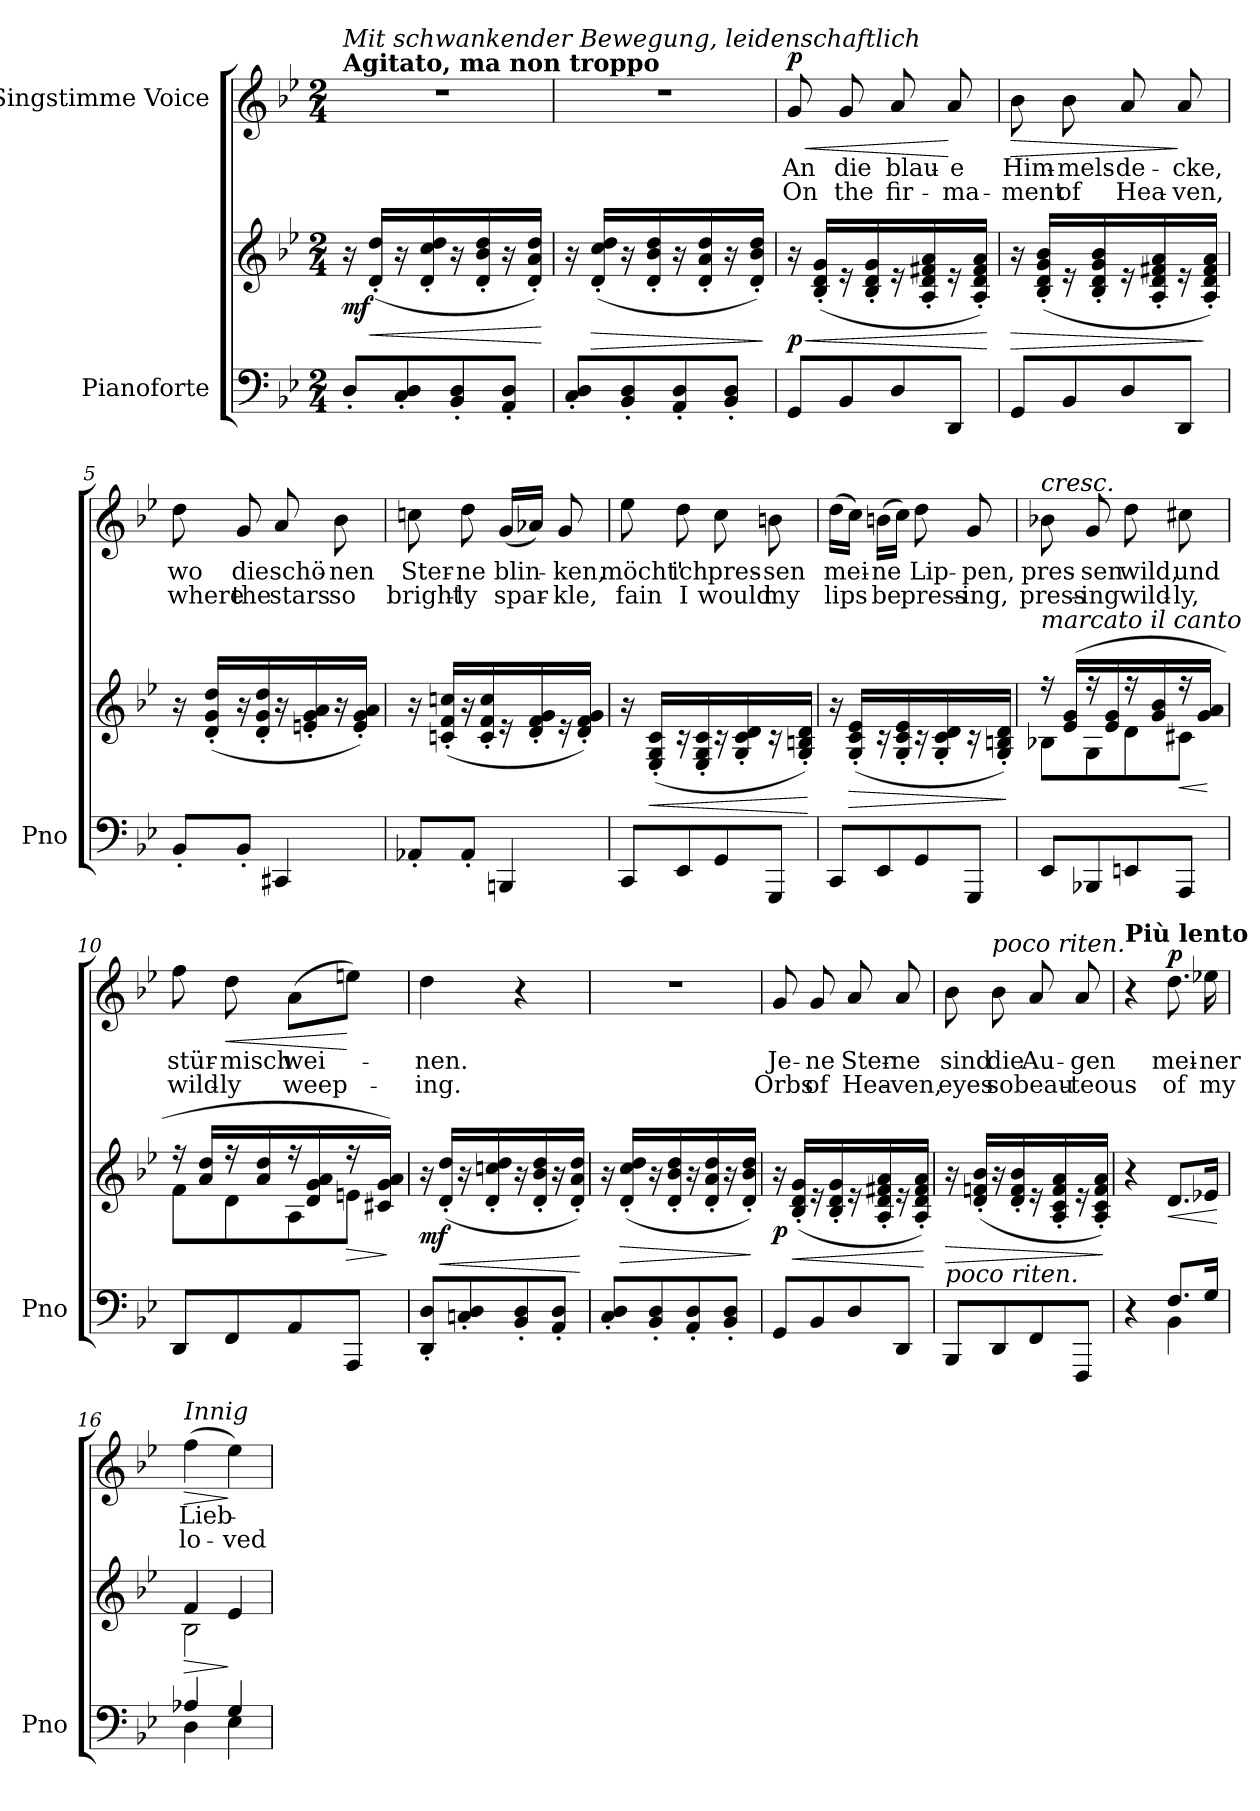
**kern	**kern	**dynam	**kern	**text	**text	**dynam
*part2	*part2	*part2	*part1	*part1	*part1	*part1
*staff3	*staff2	*staff2/3	*staff1	*staff1	*staff1	*staff1
*I"Pianoforte	*	*	*I"Singstimme Voice	*	*	*
*I'Pno	*	*	*	*	*	*
*clefF4	*clefG2	*	*clefG2	*	*	*
*k[b-e-]	*k[b-e-]	*	*k[b-e-]	*	*	*
*M2/4	*M2/4	*	*M2/4	*	*	*
=1	=1	=1	=1	=1	=1	=1
!	!	!	!LO:TX:a:B:t=Agitato, ma non troppo	!	!	!
!	!	!	!LO:TX:i:t=Mit schwankender Bewegung, leidenschaftlich	!	!	!
!	!	!LO:DY:b	!	!	!	!
8D'/L	16r	mf	2r	.	.	.
!	!	!LO:HP:b	!	!	!	!
.	(16d/' 16dd/'LL	<	.	.	.	.
8C/' 8D/'	16r	.	.	.	.	.
.	16d/' 16cc/' 16dd/'	.	.	.	.	.
8BB-/' 8D/'	16r	.	.	.	.	.
.	16d/' 16b-/' 16dd/'	.	.	.	.	.
8AA/' 8D/'J	16r	.	.	.	.	.
.	16d/' 16a/' 16dd/'JJ)	.	.	.	.	.
.	.	[	.	.	.	.
=2	=2	=2	=2	=2	=2	=2
8C/' 8D/'L	16r	.	2r	.	.	.
!	!	!LO:HP:b	!	!	!	!
.	(16d/' 16cc/' 16dd/'LL	>	.	.	.	.
8BB-/' 8D/'	16r	.	.	.	.	.
.	16d/' 16b-/' 16dd/'	.	.	.	.	.
8AA/' 8D/'	16r	.	.	.	.	.
.	16d/' 16a/' 16dd/'	.	.	.	.	.
8BB-/' 8D/'J	16r	.	.	.	.	.
.	16d/' 16b-/' 16dd/'JJ)	.	.	.	.	.
.	.	]	.	.	.	.
=3	=3	=3	=3	=3	=3	=3
!	!	!LO:HP:b	!	!	!	!LO:HP:b
!	!	!LO:DY:n=1:b	!	!	!	!LO:DY:n=1:a
8GG/L	16r	< p	8g/	An	On	< p
.	(16B-/' 16d/' 16g/'LL	.	.	.	.	.
8BB-/	16r	.	8g/	die	the	.
.	16B-/' 16d/' 16g/'	.	.	.	.	.
8D/	16r	.	8a/	blau-	fir-	.
.	16A/' 16d/' 16f#X/' 16a/'	.	.	.	.	.
8DD/J	16r	.	8a/	-e	-ma-	[
.	16A/' 16d/' 16f#/' 16a/'JJ)	.	.	.	.	.
.	.	[	.	.	.	.
=4	=4	=4	=4	=4	=4	=4
!	!	!LO:HP:b	!	!	!	!LO:HP:b
8GG/L	16r	>	8b-\	Him-	-ment	>
.	(16B-/' 16d/' 16g/' 16b-/'LL	.	.	.	.	.
8BB-/	16r	.	8b-\	-mels-	of	.
.	16B-/' 16d/' 16g/' 16b-/'	.	.	.	.	.
8D/	16r	.	8a/	-de-	Hea-	.
.	16A/' 16d/' 16f#X/' 16a/'	.	.	.	.	.
8DD/J	16r	.	8a/	-cke,	-ven,	]
.	16A/' 16d/' 16f#/' 16a/'JJ)	]	.	.	.	.
=5	=5	=5	=5	=5	=5	=5
8BB-'/L	16r	.	8dd\	wo	where	.
.	(16d/' 16g/' 16dd/'LL	.	.	.	.	.
8BB-'/J	16r	.	8g/	die	the	.
.	16d/' 16g/' 16dd/'	.	.	.	.	.
4CC#X/	16r	.	8a/	schö-	stars	.
.	16en/' 16g/' 16a/'	.	.	.	.	.
.	16r	.	8b-\	-nen	so	.
.	16e/' 16g/' 16a/'JJ)	.	.	.	.	.
=6	=6	=6	=6	=6	=6	=6
8AA-X'/L	16r	.	8ccn\	Ster-	bright-	.
.	(16cn/' 16f/' 16ccn/'LL	.	.	.	.	.
8AA-'/J	16r	.	8dd\	-ne	-ly	.
.	16c/' 16f/' 16cc/'	.	.	.	.	.
4BBBn/	16r	.	(16g/LL	blin-	spar-	.
.	16d/' 16f/' 16g/'	.	16a-X/JJ)	.	.	.
.	16r	.	8g/	-ken,	-kle,	.
.	16d/' 16f/' 16g/'JJ)	.	.	.	.	.
=7	=7	=7	=7	=7	=7	=7
8CC/L	16r	.	8ee-\	möcht'	fain	.
!	!	!LO:HP:b	!	!	!	!
.	(16E-/' 16G/' 16c/'LL	<	.	.	.	.
8EE-/	16r	.	8dd\	ich	I	.
.	16E-/' 16G/' 16c/'	.	.	.	.	.
8GG/	16r	.	8cc\	pres-	would	.
.	16G/' 16c/' 16d/'	.	.	.	.	.
8GGG/J	16r	.	8bn\	-sen	my	.
.	16G/' 16Bn/' 16d/'JJ)	.	.	.	.	.
.	.	[	.	.	.	.
=8	=8	=8	=8	=8	=8	=8
8CC/L	16r	.	(16dd\LL	mei-	lips	.
!	!	!LO:HP:b	!	!	!	!
.	(16G/' 16c/' 16e-/'LL	>	16cc\JJ)	.	.	.
8EE-/	16r	.	(16bn\LL	-ne	be	.
.	16G/' 16c/' 16e-/'	.	16cc\JJ)	.	.	.
8GG/	16r	.	8dd\	Lip-	press-	.
.	16G/' 16c/' 16d/'	.	.	.	.	.
8GGG/J	16r	.	8g/	-pen,	-ing,	.
.	16G/' 16Bn/' 16d/'JJ)	.	.	.	.	.
.	.	]	.	.	.	.
=9	=9	=9	=9	=9	=9	=9
*	*^	*	*	*	*	*
!	!	!	!	!LO:TX:a:i:t=cresc.	!	!	!
!	!LO:TX:i:t=marcato il canto	!	!	!	!	!	!
8EE-/L	16r	8B-X\L	.	8b-X\	pres-	press-	.
.	(16e-/ 16g/LL	.	.	.	.	.	.
8BBB-X/	16r	8G\	.	8g/	-sen	-ing	.
.	16e-/ 16g/	.	.	.	.	.	.
8EEn/	16r	8d\	.	8dd\	wild,	wild-	.
.	16g/ 16b-/	.	.	.	.	.	.
!	!	!	!LO:HP:b	!	!	!	!
8AAA/J	16r	8c#X\J	<	8cc#X\	und	-ly,	.
.	16g/ 16a/JJ	.	.	.	.	.	.
*	*v	*v	*	*	*	*	*
.	.	[	.	.	.	.
=10	=10	=10	=10	=10	=10	=10
*	*^	*	*	*	*	*
8DD/L	16r	8f\L	.	8ff\	stür-	wild-	.
.	16a/ 16dd/LL	.	.	.	.	.	.
!	!	!	!	!	!	!	!LO:HP:b
8FF/	16r	8d\	.	8dd\	-misch	-ly	<
.	16a/ 16dd/	.	.	.	.	.	.
8AA/	16r	8A\	.	(8a\L	wei-	weep-	.
.	16d/ 16g/ 16a/	.	.	.	.	.	.
!	!	!	!LO:HP:b	!	!	!	!
8AAA/J	16r	8en\J	>	8een\J)	.	.	[
.	16c#X/ 16g/ 16a/JJ)	.	.	.	.	.	.
*	*v	*v	*	*	*	*	*
.	.	]	.	.	.	.
=11	=11	=11	=11	=11	=11	=11
!	!	!LO:DY:b	!	!	!	!
8DD/' 8D/'L	16r	mf	4dd\	-nen.	-ing.	.
!	!	!LO:HP:b	!	!	!	!
.	(16d/' 16dd/'LL	<	.	.	.	.
8Cn/' 8D/'	16r	.	.	.	.	.
.	16d/' 16ccn/' 16dd/'	.	.	.	.	.
8BB-/' 8D/'	16r	.	4r	.	.	.
.	16d/' 16b-/' 16dd/'	.	.	.	.	.
8AA/' 8D/'J	16r	.	.	.	.	.
.	16d/' 16a/' 16dd/'JJ)	.	.	.	.	.
.	.	[	.	.	.	.
=12	=12	=12	=12	=12	=12	=12
8C/' 8D/'L	16r	.	2r	.	.	.
!	!	!LO:HP:b	!	!	!	!
.	(16d/' 16cc/' 16dd/'LL	>	.	.	.	.
8BB-/' 8D/'	16r	.	.	.	.	.
.	16d/' 16b-/' 16dd/'	.	.	.	.	.
8AA/' 8D/'	16r	.	.	.	.	.
.	16d/' 16a/' 16dd/'	.	.	.	.	.
8BB-/' 8D/'J	16r	.	.	.	.	.
.	16d/' 16b-/' 16dd/'JJ)	.	.	.	.	.
.	.	]	.	.	.	.
=13	=13	=13	=13	=13	=13	=13
!	!	!LO:DY:b	!	!	!	!
8GG/L	16r	p	8g/	Je-	Orbs	.
!	!	!LO:HP:b	!	!	!	!
.	(16B-/' 16d/' 16g/'LL	<	.	.	.	.
8BB-/	16r	.	8g/	-ne	of	.
.	16B-/' 16d/' 16g/'	.	.	.	.	.
8D/	16r	.	8a/	Ster-	Hea-	.
.	16A/' 16d/' 16f#X/' 16a/'	.	.	.	.	.
8DD/J	16r	.	8a/	-ne	-ven,	.
.	16A/' 16d/' 16f#/' 16a/'JJ)	.	.	.	.	.
.	.	[	.	.	.	.
=14	=14	=14	=14	=14	=14	=14
!LO:TX:i:t=poco riten.	!	!	!	!	!	!
!	!	!LO:HP:b	!	!	!	!
8BBB-/L	16r	>	8b-\	sind	eyes	.
.	(16d/' 16fn/' 16b-/'LL	.	.	.	.	.
!	!	!	!LO:TX:a:i:t=poco riten.	!	!	!
8DD/	16r	.	8b-\	die	so	.
.	16d/' 16f/' 16b-/'	.	.	.	.	.
8FF/	16r	.	8a/	Au-	beau-	.
.	16A/' 16c/' 16f/' 16a/'	.	.	.	.	.
8FFF/J	16r	.	8a/	-gen	-teous	.
.	16A/' 16c/' 16f/' 16a/'JJ)	.	.	.	.	.
.	.	]	.	.	.	.
=15	=15	=15	=15	=15	=15	=15
*^	*	*	*	*	*	*
!	!	!	!	!LO:TX:a:B:t=Più lento	!	!	!
4r	4ryy	4r	.	4r	.	.	.
!	!	!	!LO:HP:b	!	!	!	!LO:DY:a
8.F/L	4BB-\	8.d/L	<	8.dd\	mei-	of	p
16G/Jk	.	16e-X/Jk	.	16ee-X\	-ner	my	.
*v	*v	*	*	*	*	*	*
.	.	[	.	.	.	.
=16	=16	=16	=16	=16	=16	=16
*^	*	*	*	*	*	*
!	!	!	!	!LO:TX:i:t=Innig	!	!	!
!	!	!	!LO:HP:b	!	!	!	!LO:HP:b
*	*	*^	*	*	*	*	*
4A-X/	4D\	4f/	2B-\	>	(4ff\	Lieb-	lo-	>
4G/	4E-\	4e-/	.	]	4ee-\)	.	-ved	]
*v	*v	*	*	*	*	*	*	*
*	*v	*v	*	*	*	*	*
=	=	=	=	=	=	=
*-	*-	*-	*-	*-	*-	*-
